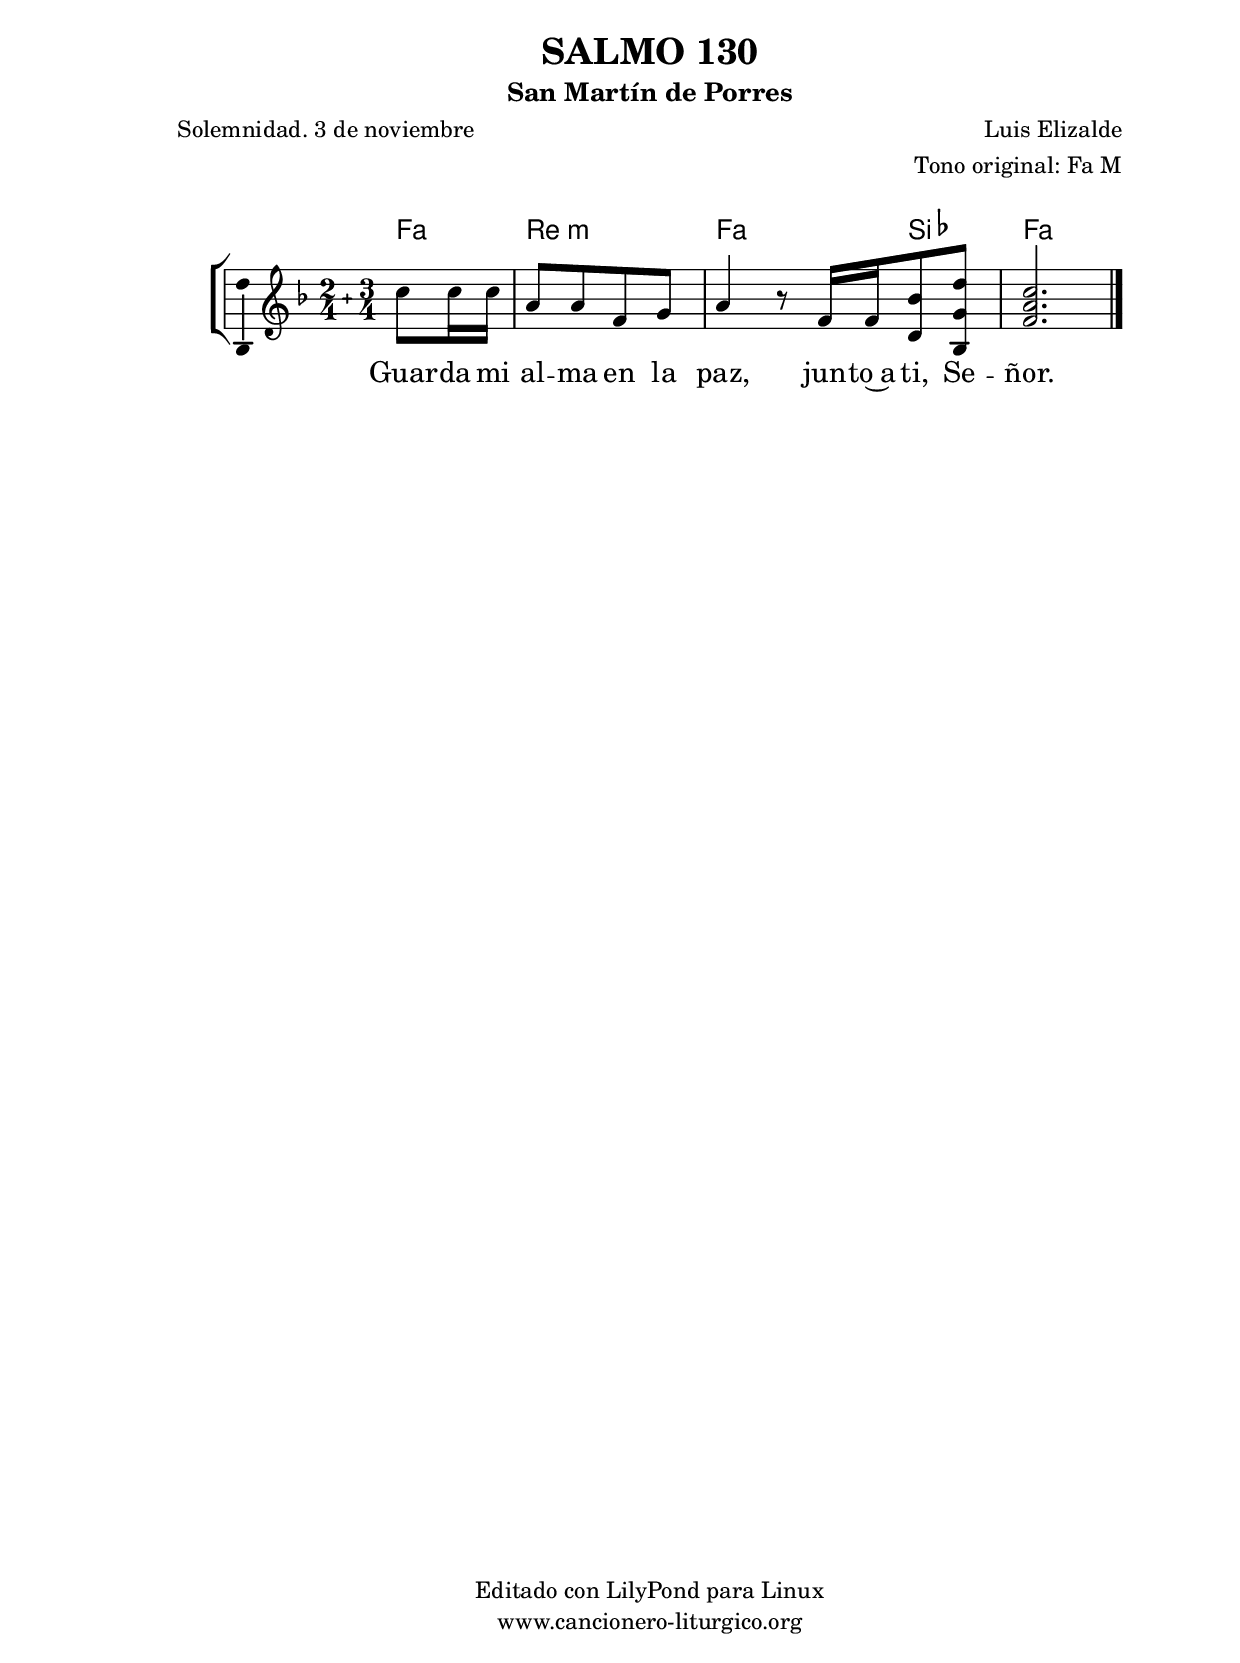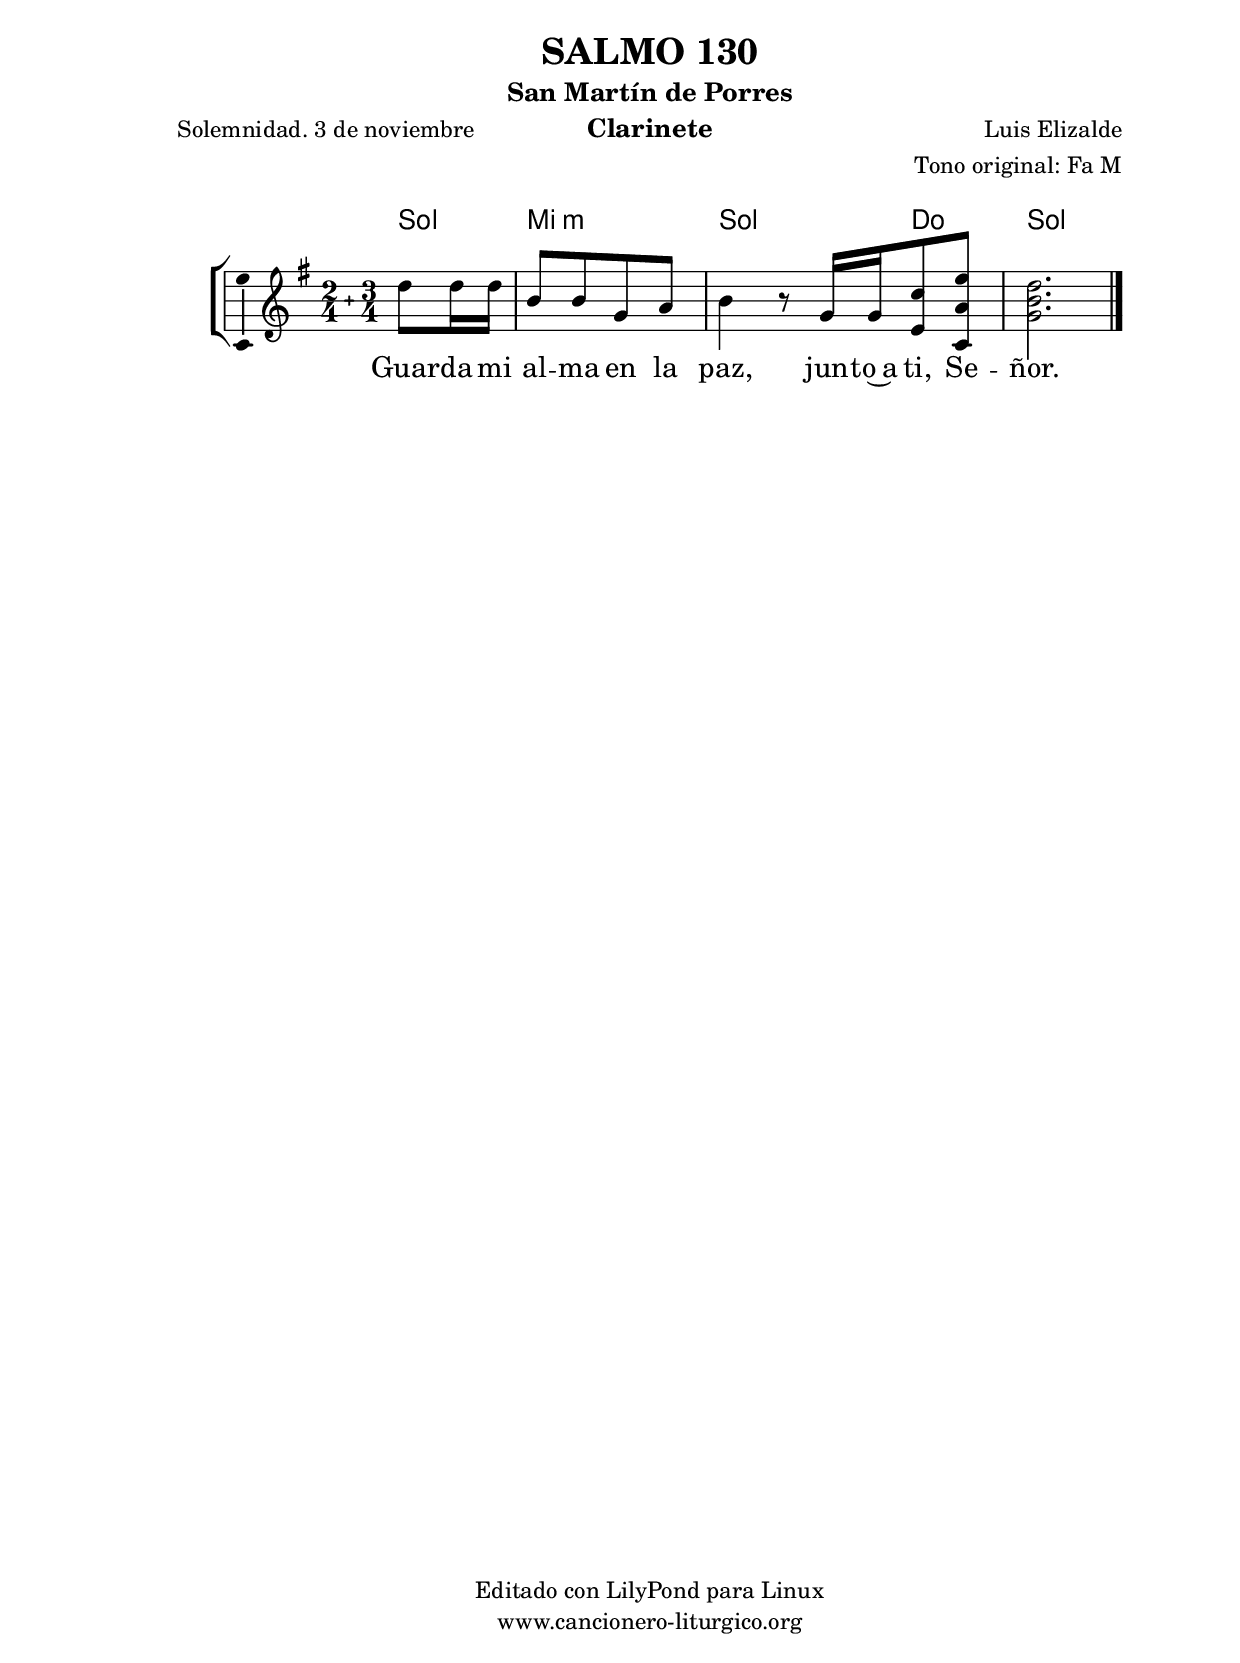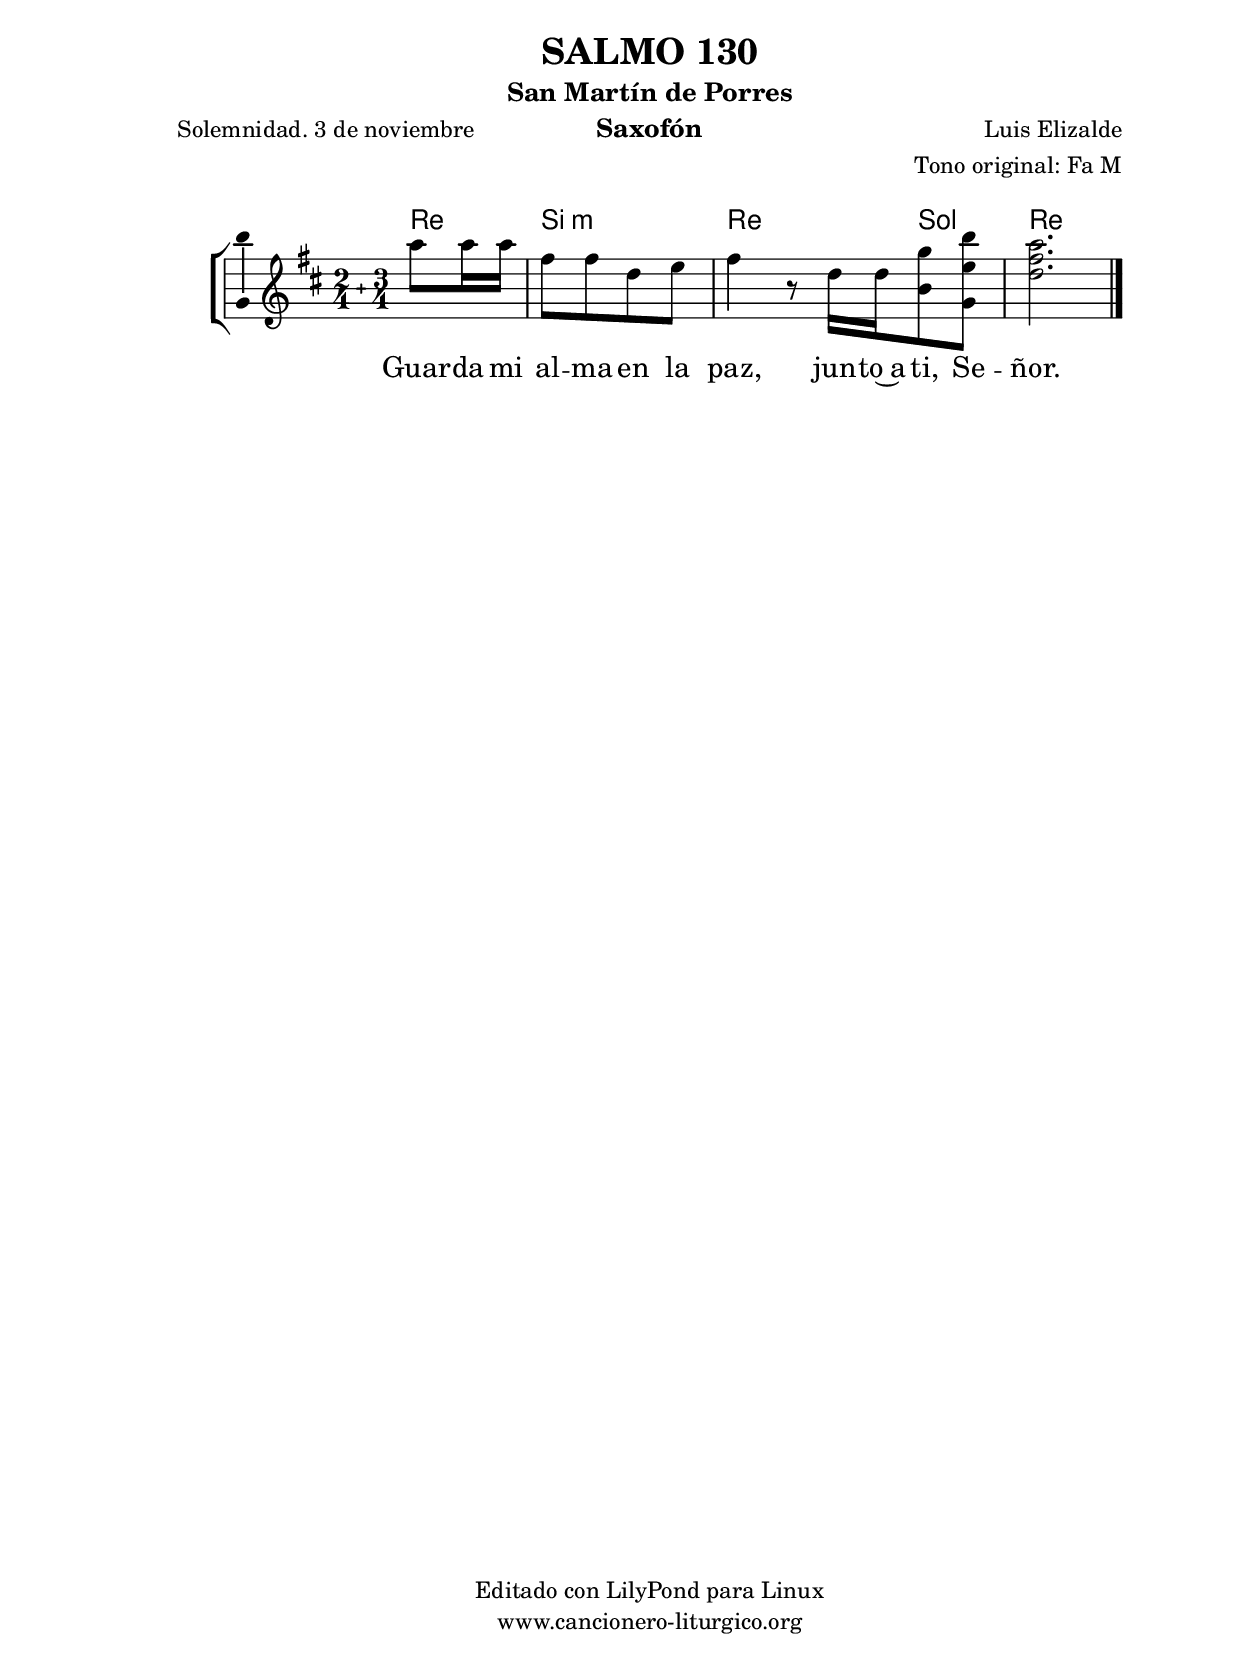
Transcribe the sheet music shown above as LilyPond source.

%
%para convertir .midi en .wav:
%timidity filename.midi -Ow -o finename.wav
%
%
%Para convertir de .wav a .mp3:
%lame -h -m j filename.wav
%
%
%para escuchar el midi:
%timidity nombrefichero.midi
%


%versión de lilypond para la que se ha escrito esta partitura:
\version "2.16.0"

	%Tamaño papel
	#(set-default-paper-size "a4")
	%Tamaño partitura
	#(set-global-staff-size 20)
	%No responde al pulsar sobre una nota
	#(ly:set-option 'point-and-click #f)

%parámetros del encabezamiento:
\header {
	title = "SALMO 130"
	subtitle = "San Martín de Porres"
	composer = "Luis Elizalde"
	poet = "Solemnidad. 3 de noviembre"
	meter = ""
	arranger = "Tono original: Fa M"
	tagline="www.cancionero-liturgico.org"
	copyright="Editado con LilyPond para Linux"
	tiempo = ""
	usos = "Salmo"
	letra = "Guarda mi alma en la paz, junto a ti, Señor."
	}

%parámetros asociados al papel:
\paper  {
	oddHeaderMarkup = \markup {\fill-line { \on-the-fly #not-first-page \fromproperty #'header:title \on-the-fly #not-first-page \fromproperty #'header:composer }}
	evenHeaderMarkup = \markup {\fill-line { \fromproperty #'header:composer \fromproperty #'header:title }}
	#(set-paper-size "a4")
	print-page-number = ##f
	first-page-number = 1
	print-first-page-number = ##f
%	head-separation = 3.0 \cm
	top-margin = 2.0 \cm
	bottom-margin = 0.5\cm
%%%	bottom-margin = -1.0\cm
	left-margin = 3.0 \cm
	line-width = 16.0 \cm 
	indent = 8\mm
	interscoreline = 2.\mm
	between-system-space = 15\mm
%	para que las partituras no llenen la hoja:
	ragged-bottom = ##t
%	idem para la última hoja:
	ragged-last-bottom = ##f
%	para que las partituras llenen el ancho del papel:
	ragged-last = ##f
	after-title-space = 2.5 \cm
%page-count=1
%system-count=8

	%Flexible Vertical Spacing
%	markup-markup-spacing =
%	#'((basic-distance . 15) (minimum-distance . 15) (padding . 3))
	markup-system-spacing =
	#'((basic-distance . 15) (minimum-distance . 15) (padding . 3))
	system-system-spacing =
	#'((basic-distance . 15) (minimum-distance . 15) (padding . 3))
	score-system-spacing =
	#'((basic-distance . 15) (minimum-distance . 15) (padding . 5))
%	top-system-spacing = % header
%	#'((basic-distance . 8) (minimum-distance . 0) (padding . 3))
%	top-markup-spacing =
%	#'((basic-distance . 20) (minimum-distance . 20) (padding . 3))
	last-bottom-spacing = % footer
	#'((basic-distance . 5) (minimum-distance . 5) (padding . 3))
%	score-markup-spacing =
%	#'((basic-distance . 16) (minimum-distance . 13) (padding . 3))

	}


%parámetros que afectan a toda la partitura:
global =  {
	%clave de sol (G):
	\clef G
	%armadura:
%	\transpose ees f
	\key f \major
	\tempo 4=90
	\set Score.tempoHideNote = ##t
	}


acordes = {
	\italianChords
	\chordmode {
%	\transpose ees f
{

f4 d2:m f bes4 f2.

	}
	}
}

melodia = 
%	\transpose ees f
{
	\relative c''{

\compoundMeter #'((2 4) (3 4))

\partial 4

c8 c16 c
a8 a f g

\bar "|"

a4 r8 f16 f <bes d,>8 <d g, bes,>
<c a f>2.

	\bar "|."
	}
	}


texto = \lyricmode {
Guar -- da mi al -- ma en la paz, jun -- to~a ti, Se -- ñor.
	}


acordesStaff = \context ChordNames = acordesStaff <<
	\set chordChanges = ##t
	\acordes
	>>


vozStaff = \context Voice = vozStaff
\with {\consists "Ambitus_engraver"}
<<
%	\set Staff.instrumentName = ""
%	\set Staff.shortInstrumentName = ""
%	\set Staff.midiInstrument = #"clarinet"
%	\set Staff.midiInstrument = #"cello"
%	\set Staff.midiInstrument = #"flute"
	\set Staff.midiInstrument = #"electric guitar (jazz)"
%	\set Staff.midiInstrument = #"english horn"
%	\set Staff.midiInstrument = #"violin"
%	\set Staff.midiInstrument = #"glockenspiel"
	\set Staff.midiMinimumVolume = #0.7
	\set Staff.midiMaximumVolume = #0.9
	\global
	\melodia
	>>


textoStaff = \context Lyrics = textoStaff <<
	\lyricsto vozStaff \texto
	>>

\book {
	\score {
		\context ChoirStaff {
			\override StaffGroup.SystemStartBracket #'collapse-height = #1
			\override Score.SystemStartBar #'collapse-height = #1
			<<
			\acordesStaff
			\vozStaff
			\textoStaff
			>>
			}
		\layout {
	    		\context {
				\Lyrics
				\override LyricText #'font-size = #2
				}
	   		 \context {
				\Score
				%fontSize = #3
				\override StaffSymbol #'staff-space = #(magstep +3)
				%\override Beam #'thickness = #0.55
				%\override SpacingSpanner #'spacing-increment = #1.0
				%\override Slur #'height-limit = #1.5
				}
			}
		}
	\score {
		\unfoldRepeats
		\context ChoirStaff {
			<<
			\acordesStaff
			\vozStaff
			>>
			}
		\midi {
	  		\context {
	  			\Score
				tempoWholesPerMinute = #(ly:make-moment 70 4)
				}
			}
		}
	}

%Partitura para clarinete
#(define output-suffix "C")
\book {
	\header{
		instrument = "Clarinete"
		}
	\score {
		\context ChoirStaff {
			\override StaffGroup.SystemStartBracket #'collapse-height = #1
			\override Score.SystemStartBar #'collapse-height = #1
\transpose c d
			<<
			\acordesStaff
			\vozStaff
			\textoStaff
			>>
			}
		\layout {
	    		\context {
				\Lyrics
				\override LyricText #'font-size = #2
				}
	   		 \context {
				\Score
				%fontSize = #3
				\override StaffSymbol #'staff-space = #(magstep +3)
				%\override Beam #'thickness = #0.55
				%\override SpacingSpanner #'spacing-increment = #1.0
				%\override Slur #'height-limit = #1.5
				}
			}
		}
	}

%Partitura para saxofón
#(define output-suffix "S")
\book {
	\header{
		instrument = "Saxofón"
		}
	\score {
		\context ChoirStaff {
			\override StaffGroup.SystemStartBracket #'collapse-height = #1
			\override Score.SystemStartBar #'collapse-height = #1
\transpose c a
			<<
			\acordesStaff
			\vozStaff
			\textoStaff
			>>
			}
		\layout {
	    		\context {
				\Lyrics
				\override LyricText #'font-size = #2
				}
	   		 \context {
				\Score
				%fontSize = #3
				\override StaffSymbol #'staff-space = #(magstep +3)
				%\override Beam #'thickness = #0.55
				%\override SpacingSpanner #'spacing-increment = #1.0
				%\override Slur #'height-limit = #1.5
				}
			}
		}
	}

